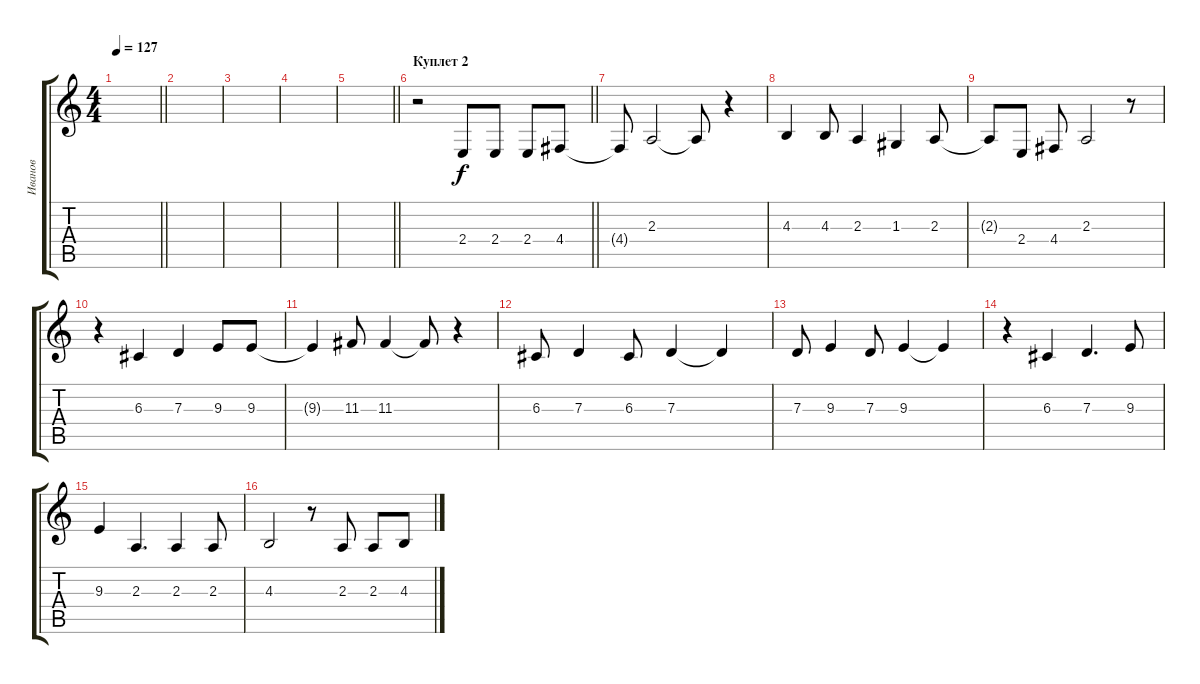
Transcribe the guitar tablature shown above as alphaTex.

\track ("Иванов" "Иванов") {instrument tenorsax}
\staff {score tabs}
\tuning (E4 B3 G3 D3 A2 E2) {hide}
\ts (4 4)
\tempo 127
\clef g2
\barLineRight lightlight
\ks c
|
|
|
|
\barLineRight lightlight
|
\section ("" "Куплет 2")
\barLineRight lightlight
r.2 2.4.8 2.4.8 2.4.8 4.4.8 |
4.4{t}.8 2.3.2 2.3{t}.8 r.4 |
4.3.4 4.3.8 2.3.4 1.3.4 2.3.8 |
2.3{t}.8 2.4.8 4.4.8 2.3.2 r.8 |
r.4 6.3.4 7.3.4 9.3.8 9.3.8 |
9.3{t}.4 11.3.8 11.3.4 11.3{t}.8 r.4 |
6.3.8 7.3.4 6.3.8 7.3.4 7.3{t}.4 |
7.3.8 9.3.4 7.3.8 9.3.4 9.3{t}.4 |
r.4 6.3.4 7.3.4{d} 9.3.8 |
9.3.4 2.3.4{d} 2.3.4 2.3.8 |
4.3.2 r.8 2.3.8 2.3.8 4.3.8
